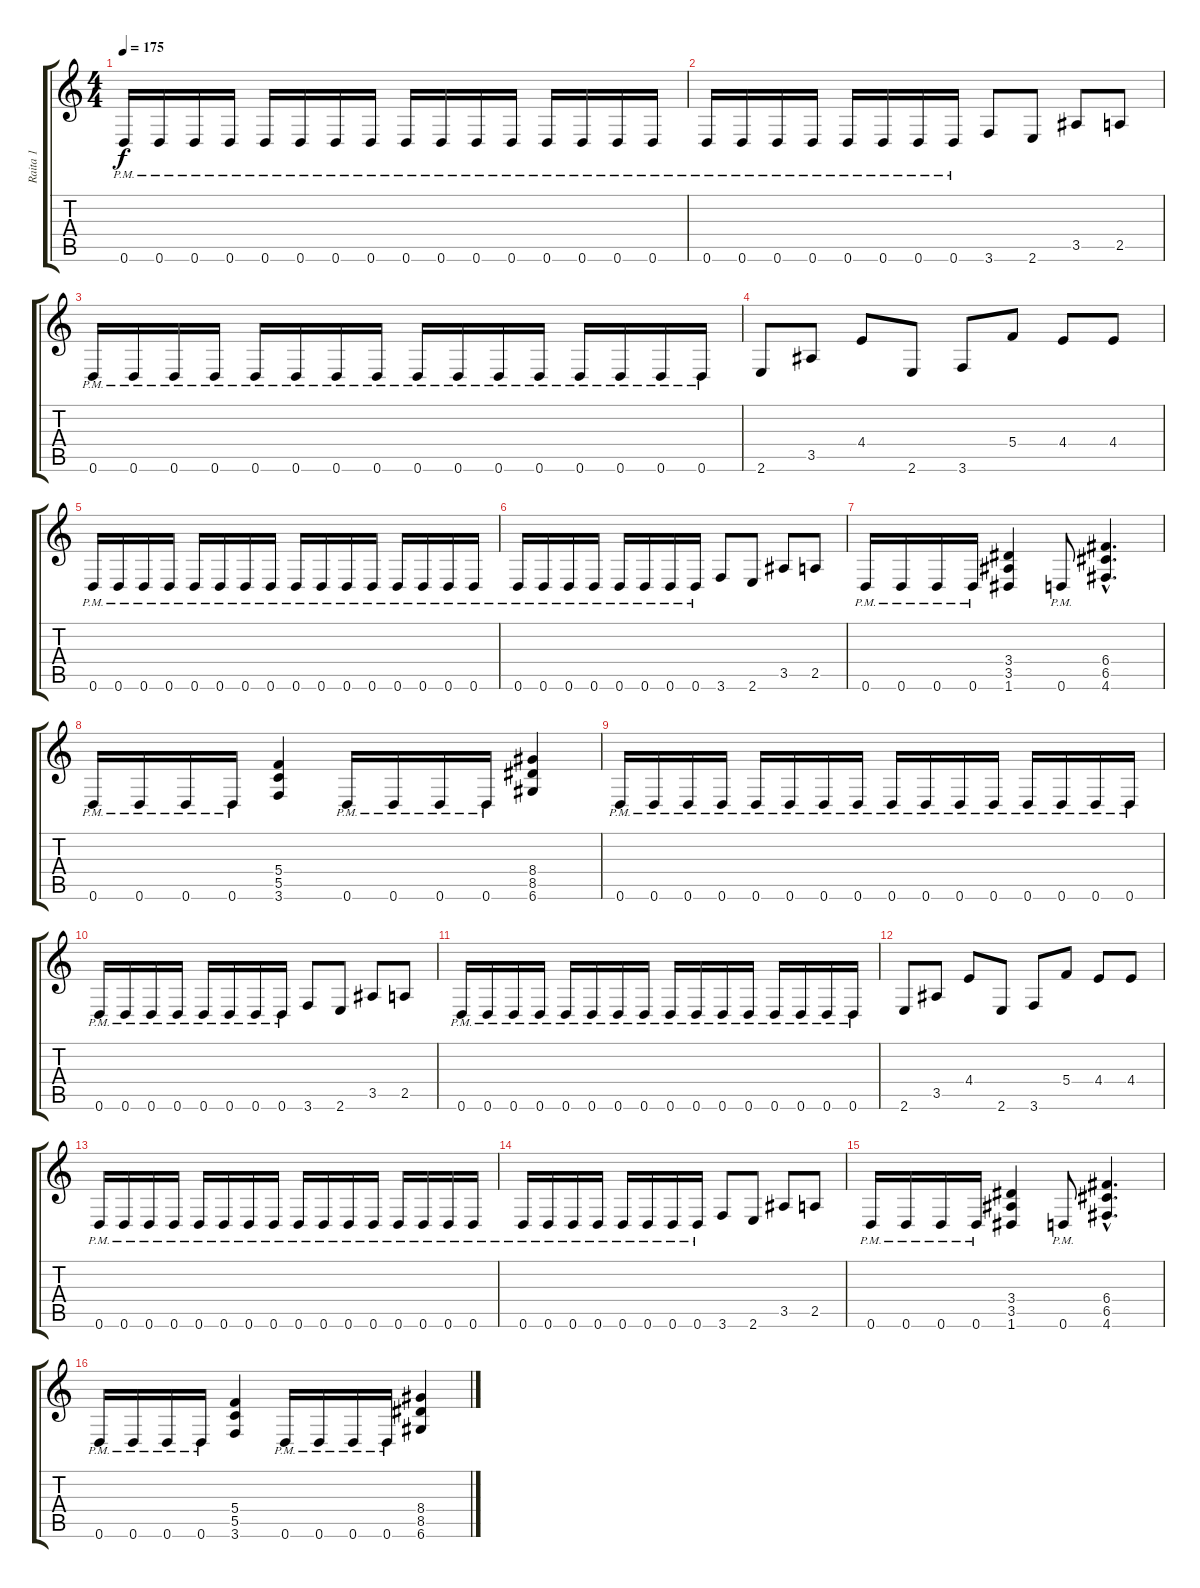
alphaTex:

\track ("Raita 1" "Raita 1") {instrument distortionguitar}
\staff {score tabs}
\tuning (D4 A3 F3 C3 G2 D2) {hide}
\ts (4 4)
\tempo 175
\clef g2
\ks c
0.6{pm}.16{dy f instrument distortionguitar} 0.6{pm}.16 0.6{pm}.16 0.6{pm}.16 0.6{pm}.16 0.6{pm}.16 0.6{pm}.16 0.6{pm}.16 0.6{pm}.16 0.6{pm}.16 0.6{pm}.16 0.6{pm}.16 0.6{pm}.16 0.6{pm}.16 0.6{pm}.16 0.6{pm}.16 |
0.6{pm}.16 0.6{pm}.16 0.6{pm}.16 0.6{pm}.16 0.6{pm}.16 0.6{pm}.16 0.6{pm}.16 0.6{pm}.16 3.6.8 2.6.8 3.5.8 2.5.8 |
0.6{pm}.16 0.6{pm}.16 0.6{pm}.16 0.6{pm}.16 0.6{pm}.16 0.6{pm}.16 0.6{pm}.16 0.6{pm}.16 0.6{pm}.16 0.6{pm}.16 0.6{pm}.16 0.6{pm}.16 0.6{pm}.16 0.6{pm}.16 0.6{pm}.16 0.6{pm}.16 |
2.6.8 3.5.8 4.4.8 2.6.8 3.6.8 5.4.8 4.4.8 4.4.8 |
0.6{pm}.16 0.6{pm}.16 0.6{pm}.16 0.6{pm}.16 0.6{pm}.16 0.6{pm}.16 0.6{pm}.16 0.6{pm}.16 0.6{pm}.16 0.6{pm}.16 0.6{pm}.16 0.6{pm}.16 0.6{pm}.16 0.6{pm}.16 0.6{pm}.16 0.6{pm}.16 |
0.6{pm}.16 0.6{pm}.16 0.6{pm}.16 0.6{pm}.16 0.6{pm}.16 0.6{pm}.16 0.6{pm}.16 0.6{pm}.16 3.6.8 2.6.8 3.5.8 2.5.8 |
0.6{pm}.16 0.6{pm}.16 0.6{pm}.16 0.6{pm}.16 (3.4 3.5 1.6).4 0.6{pm}.8 (6.4{hac} 6.5{hac} 4.6{hac}).4{d} |
0.6{pm}.16 0.6{pm}.16 0.6{pm}.16 0.6{pm}.16 (5.4 5.5 3.6).4 0.6{pm}.16 0.6{pm}.16 0.6{pm}.16 0.6{pm}.16 (8.4 8.5 6.6).4 |
0.6{pm}.16 0.6{pm}.16 0.6{pm}.16 0.6{pm}.16 0.6{pm}.16 0.6{pm}.16 0.6{pm}.16 0.6{pm}.16 0.6{pm}.16 0.6{pm}.16 0.6{pm}.16 0.6{pm}.16 0.6{pm}.16 0.6{pm}.16 0.6{pm}.16 0.6{pm}.16 |
0.6{pm}.16 0.6{pm}.16 0.6{pm}.16 0.6{pm}.16 0.6{pm}.16 0.6{pm}.16 0.6{pm}.16 0.6{pm}.16 3.6.8 2.6.8 3.5.8 2.5.8 |
0.6{pm}.16 0.6{pm}.16 0.6{pm}.16 0.6{pm}.16 0.6{pm}.16 0.6{pm}.16 0.6{pm}.16 0.6{pm}.16 0.6{pm}.16 0.6{pm}.16 0.6{pm}.16 0.6{pm}.16 0.6{pm}.16 0.6{pm}.16 0.6{pm}.16 0.6{pm}.16 |
2.6.8 3.5.8 4.4.8 2.6.8 3.6.8 5.4.8 4.4.8 4.4.8 |
0.6{pm}.16 0.6{pm}.16 0.6{pm}.16 0.6{pm}.16 0.6{pm}.16 0.6{pm}.16 0.6{pm}.16 0.6{pm}.16 0.6{pm}.16 0.6{pm}.16 0.6{pm}.16 0.6{pm}.16 0.6{pm}.16 0.6{pm}.16 0.6{pm}.16 0.6{pm}.16 |
0.6{pm}.16 0.6{pm}.16 0.6{pm}.16 0.6{pm}.16 0.6{pm}.16 0.6{pm}.16 0.6{pm}.16 0.6{pm}.16 3.6.8 2.6.8 3.5.8 2.5.8 |
0.6{pm}.16 0.6{pm}.16 0.6{pm}.16 0.6{pm}.16 (3.4 3.5 1.6).4 0.6{pm}.8 (6.4{hac} 6.5{hac} 4.6{hac}).4{d} |
0.6{pm}.16 0.6{pm}.16 0.6{pm}.16 0.6{pm}.16 (5.4 5.5 3.6).4 0.6{pm}.16 0.6{pm}.16 0.6{pm}.16 0.6{pm}.16 (8.4 8.5 6.6).4
